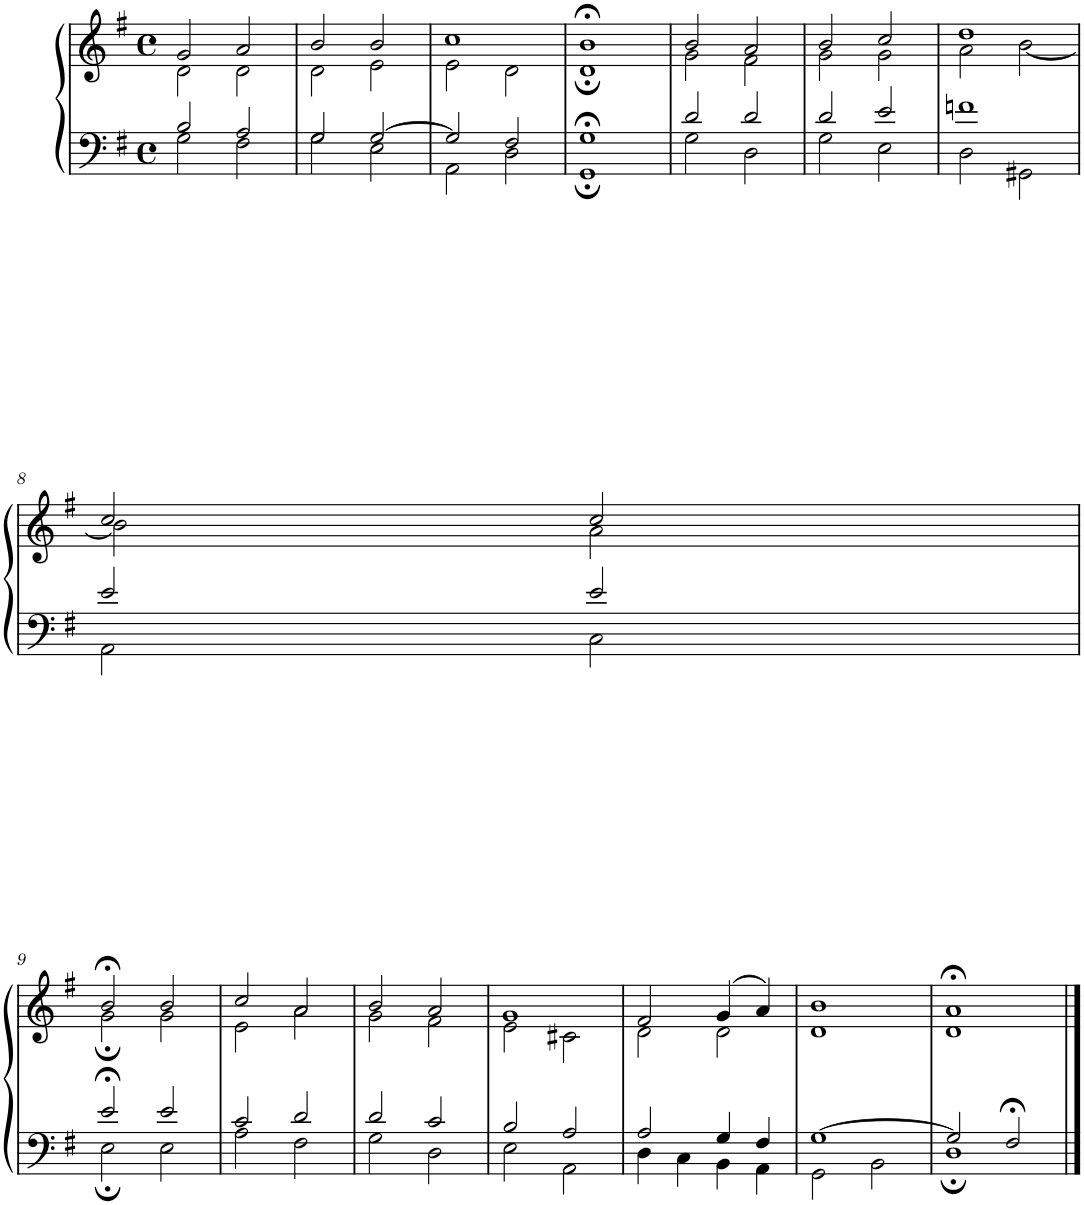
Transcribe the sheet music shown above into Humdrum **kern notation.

**kern	**kern
*part1	*part1
*staff2	*staff1
*I"Piano	*
*I'Pno.	*
*clefF4	*clefG2
*k[f#]	*k[f#]
*M4/4	*M4/4
*met(c)	*met(c)
=1	=1
*^	*^
2B/	2G\	2g/	2d\
2A/	2F#\	2a/	2d\
=2	=2	=2	=2
2G/	2G\	2b/	2d\
[2G/	2E\	2b/	2e\
=3	=3	=3	=3
2G/]	2AA\	1cc	2e\
2F#/	2D\	.	2d\
=4	=4	=4	=4
1G;<	1GG;	1b;<	1d;
=5	=5	=5	=5
2d/	2G\	2b/	2g\
2d/	2D\	2a/	2f#\
=6	=6	=6	=6
2d/	2G\	2b/	2g\
2e/	2E\	2cc/	2g\
=7	=7	=7	=7
1fn	2D\	1dd	2a\
.	2GG#X\	.	[2b\
!!LO:LB:g=z	!!
=8	=8	=8	=8
2e/	2AA\	2cc/	2b\]
2e/	2C\	2cc/	2a\
!!LO:LB:g=z	!!
=9	=9	=9	=9
2e;</	2E;\	2b;</	2g;\
2e/	2E\	2b/	2g\
=10	=10	=10	=10
2c/	2A\	2cc/	2e\
2d/	2F#\	2a/	2a\
=11	=11	=11	=11
2d/	2G\	2b/	2g\
2c/	2D\	2a/	2f#\
=12	=12	=12	=12
2B/	2E\	1g	2e\
2A/	2AA\	.	2c#X\
=13	=13	=13	=13
2A/	4D\	2f#/	2d\
.	4C\	.	.
4G/	4BB\	(4g/	2d\
4F#/	4AA\	4a/)	.
=14	=14	=14	=14
[1G	2GG\	1b	1d
.	2BB\	.	.
=15	=15	=15	=15
2G/]	1D;	1a;<	1d
2F#;</	.	.	.
*v	*v	*	*
*	*v	*v
==	==
*-	*-
